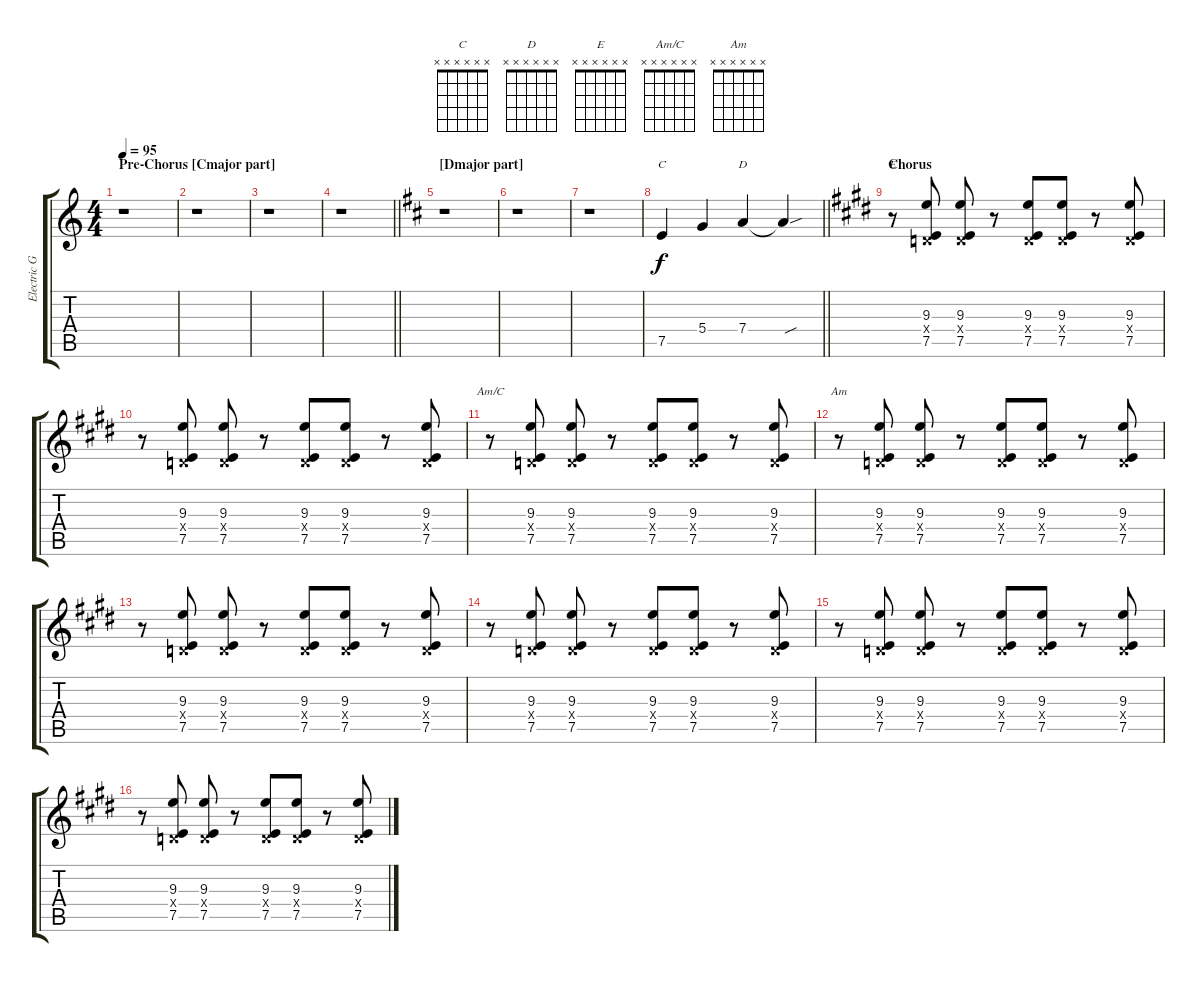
\track ("Electric Guitar" "Electric G") {instrument overdrivenguitar}
\staff {score tabs}
\tuning (E4 B3 G3 D3 A2 E2) {hide}
\chord ("C" x x x x x x)
\chord ("D" x x x x x x)
\chord ("E" x x x x x x)
\chord ("Am/C" x x x x x x)
\chord ("Am" x x x x x x)
\ts (4 4)
\section ("" "Pre-Chorus [Cmajor part]")
\tempo 95
\clef g2
\ks c
r.1{dy f} |
r.1 |
r.1 |
\barLineRight lightlight
r.1 |
\section ("" "[Dmajor part]")
\ks d
r.1 |
r.1 |
r.1 |
\barLineRight lightlight
7.5.4{ch "C" volume 9 instrument overdrivenguitar} 5.4.4 7.4.4{ch "D"} 7.4{sou t}.4 |
\section ("" "Chorus")
\ks e
r.8{ch "E"} (9.3 0.4{x} 7.5).8 (9.3 0.4{x} 7.5).8 r.8 (9.3 0.4{x} 7.5).8 (9.3 0.4{x} 7.5).8 r.8 (9.3 0.4{x} 7.5).8 |
r.8 (9.3 0.4{x} 7.5).8 (9.3 0.4{x} 7.5).8 r.8 (9.3 0.4{x} 7.5).8 (9.3 0.4{x} 7.5).8 r.8 (9.3 0.4{x} 7.5).8 |
r.8{ch "Am/C"} (9.3 0.4{x} 7.5).8 (9.3 0.4{x} 7.5).8 r.8 (9.3 0.4{x} 7.5).8 (9.3 0.4{x} 7.5).8 r.8 (9.3 0.4{x} 7.5).8 |
r.8{ch "Am"} (9.3 0.4{x} 7.5).8 (9.3 0.4{x} 7.5).8 r.8 (9.3 0.4{x} 7.5).8 (9.3 0.4{x} 7.5).8 r.8 (9.3 0.4{x} 7.5).8 |
r.8 (9.3 0.4{x} 7.5).8 (9.3 0.4{x} 7.5).8 r.8 (9.3 0.4{x} 7.5).8 (9.3 0.4{x} 7.5).8 r.8 (9.3 0.4{x} 7.5).8 |
r.8 (9.3 0.4{x} 7.5).8 (9.3 0.4{x} 7.5).8 r.8 (9.3 0.4{x} 7.5).8 (9.3 0.4{x} 7.5).8 r.8 (9.3 0.4{x} 7.5).8 |
r.8 (9.3 0.4{x} 7.5).8 (9.3 0.4{x} 7.5).8 r.8 (9.3 0.4{x} 7.5).8 (9.3 0.4{x} 7.5).8 r.8 (9.3 0.4{x} 7.5).8 |
r.8 (9.3 0.4{x} 7.5).8 (9.3 0.4{x} 7.5).8 r.8 (9.3 0.4{x} 7.5).8 (9.3 0.4{x} 7.5).8 r.8 (9.3 0.4{x} 7.5).8
